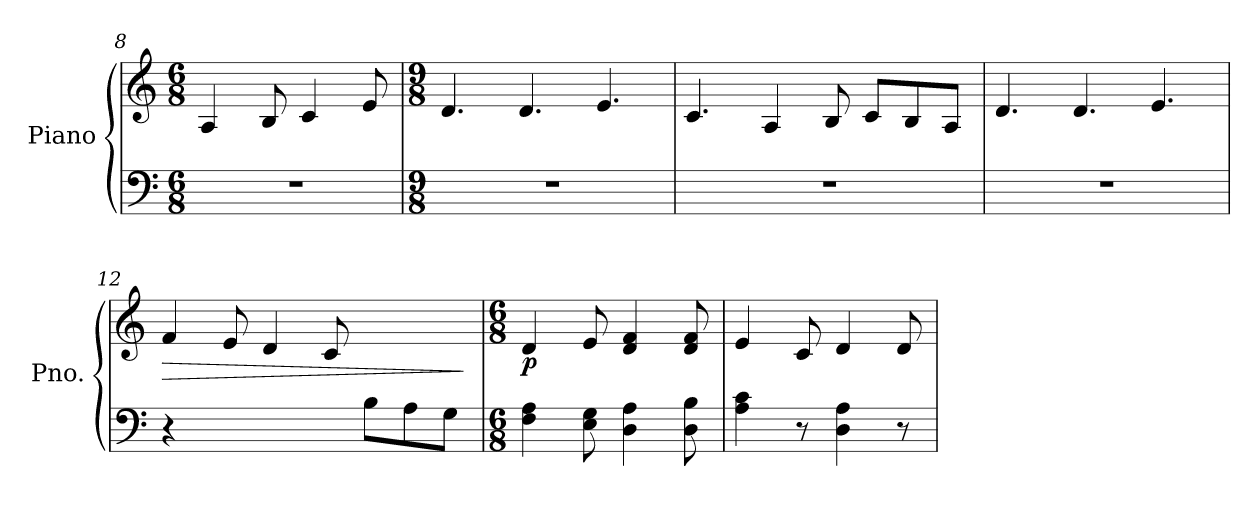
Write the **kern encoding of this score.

**kern	**kern	**dynam
*part1	*part1	*part1
*staff2	*staff1	*staff1/2
*I"Piano	*	*
*I'Pno.	*	*
!!LO:LB:g=z
*clefF4	*clefG2	*
*k[]	*k[]	*
*M6/8	*M6/8	*
=8	=8	=8
2.r	4A/	.
.	8B/	.
.	4c/	.
.	8e/	.
=9	=9	=9
*M9/8	*M9/8	*
8%9r	4.d/	.
.	4.d/	.
.	4.e/	.
=10	=10	=10
8%9r	4.c/	.
.	4A/	.
.	8B/	.
.	8c/L	.
.	8B/	.
.	8A/J	.
=11	=11	=11
8%9r	4.d/	.
.	4.d/	.
.	4.e/	.
=12	=12	=12
*^	*	*
!	!	!	!LO:HP:b
2.ryy	8%9r	4f/	>
.	.	8e/	.
.	.	4d/	.
.	.	8c/	.
8B\L	.	4.ryy	.
8A\	.	.	.
8G\J	.	.	.
*v	*v	*	*
.	.	]
=13	=13	=13
*M6/8	*M6/8	*
!	!	!LO:DY:b
4F\ 4A\	4d/	p
8E\ 8G\	8e/	.
4D\ 4A\	4d/ 4f/	.
8D\ 8B\	8d/ 8f/	.
!!LO:LB:g=z
=14	=14	=14
4A\ 4c\	4e/	.
8r	8c/	.
4D\ 4A\	4d/	.
8r	8d/	.
=	=	=
*-	*-	*-
